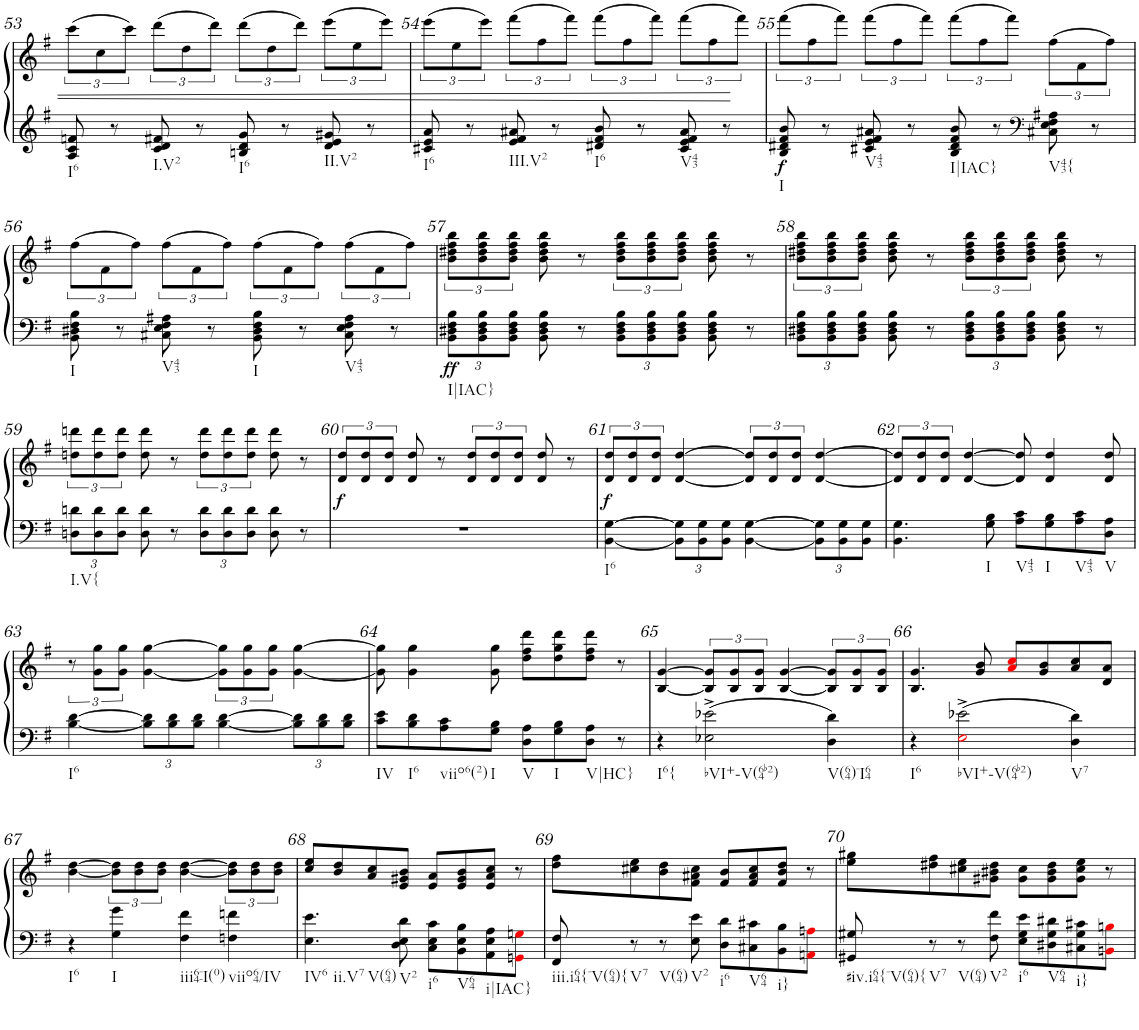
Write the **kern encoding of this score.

**kern	**kern	**dynam
*part1	*part1	*part1
*staff2	*staff1	*staff1/2
*I"Klavier	*	*
*I'Klav.	*	*
!!LO:PB:g=z
*clefG2	*clefG2	*
*k[f#]	*k[f#]	*
*G:	*G:	*
*M4/4	*M4/4	*
*met(c)	*met(c)	*
=53	=53	=53
!LO:TX:b:t=I6	!	!
8A/ 8c/ 8fn/	(12ccc\L	.
.	12cc\	.
8r	.	.
.	12ccc\J)	.
!LO:TX:b:t=I.V2	!	!
8c/ 8d/ 8f#X/	(12ddd\L	.
.	12dd\	.
8r	.	.
.	12ddd\J)	.
!LO:TX:b:t=I6	!	!
8Bn/ 8d/ 8g/	(12ddd\L	.
.	12dd\	.
8r	.	.
.	12ddd\J)	.
!LO:TX:b:t=II.V2	!	!
8d/ 8e/ 8g#X/	(12eee\L	.
.	12ee\	.
8r	.	.
.	12eee\J)	.
=54	=54	=54
!LO:TX:b:t=I6	!	!
8c#X/ 8e/ 8a/	(12eee\L	.
.	12ee\	.
8r	.	.
.	12eee\J)	.
!LO:TX:b:t=III.V2	!	!
8e/ 8f#/ 8a#X/	(12fff#\L	.
.	12ff#\	.
8r	.	.
.	12fff#\J)	.
!LO:TX:b:t=I6	!	!
8d#X/ 8f#/ 8b/	(12fff#\L	.
.	12ff#\	.
8r	.	.
.	12fff#\J)	.
!LO:TX:b:t=V43	!	!
8c#/ 8e/ 8f#/ 8a#/	(12fff#\L	.
.	12ff#\	.
8r	.	.
.	12fff#\J)	.
=55	=55	=55
!LO:TX:b:t=I	!	!
!	!	!LO:DY:b=2
8B/ 8d#X/ 8f#/ 8b/	(12fff#\L	f
.	12ff#\	.
8r	.	.
.	12fff#\J)	.
!LO:TX:b:t=V43	!	!
8c#X/ 8e/ 8f#/ 8a#X/	(12fff#\L	.
.	12ff#\	.
8r	.	.
.	12fff#\J)	.
!LO:TX:b:t=I|IAC}	!	!
8B/ 8d#/ 8f#/ 8b/	(12fff#\L	.
.	12ff#\	.
8r	.	.
.	12fff#\J)	.
*clefF4	*	*
!LO:TX:b:t=V43{	!	!
8C#X\ 8E\ 8F#\ 8A#X\	(12ff#\L	.
.	12f#\	.
8r	.	.
.	12ff#\J)	.
!!LO:LB:g=z
=56	=56	=56
!LO:TX:b:t=I	!	!
8BB\ 8D#X\ 8F#\ 8B\	(12ff#\L	.
.	12f#\	.
8r	.	.
.	12ff#\J)	.
!LO:TX:b:t=V43	!	!
8C#X\ 8E\ 8F#\ 8A#X\	(12ff#\L	.
.	12f#\	.
8r	.	.
.	12ff#\J)	.
!LO:TX:b:t=I	!	!
8BB\ 8D#\ 8F#\ 8B\	(12ff#\L	.
.	12f#\	.
8r	.	.
.	12ff#\J)	.
!LO:TX:b:t=V43	!	!
8C#\ 8E\ 8F#\ 8A#\	(12ff#\L	.
.	12f#\	.
8r	.	.
.	12ff#\J)	.
=57	=57	=57
*Xbrackettup	*	*
!LO:TX:b:t=I|IAC}	!	!
!	!	!LO:DY:b=2
12BB\ 12D#X\ 12F#\ 12B\L	12b\ 12dd#X\ 12ff#\ 12bb\L	ff
12BB\ 12D#\ 12F#\ 12B\	12b\ 12dd#\ 12ff#\ 12bb\	.
12BB\ 12D#\ 12F#\ 12B\J	12b\ 12dd#\ 12ff#\ 12bb\J	.
8BB\ 8D#\ 8F#\ 8B\	8b\ 8dd#\ 8ff#\ 8bb\	.
8r	8r	.
12BB\ 12D#\ 12F#\ 12B\L	12b\ 12dd#\ 12ff#\ 12bb\L	.
12BB\ 12D#\ 12F#\ 12B\	12b\ 12dd#\ 12ff#\ 12bb\	.
12BB\ 12D#\ 12F#\ 12B\J	12b\ 12dd#\ 12ff#\ 12bb\J	.
8BB\ 8D#\ 8F#\ 8B\	8b\ 8dd#\ 8ff#\ 8bb\	.
8r	8r	.
=58	=58	=58
12BB\ 12D#X\ 12F#\ 12B\L	12b\ 12dd#X\ 12ff#\ 12bb\L	.
12BB\ 12D#\ 12F#\ 12B\	12b\ 12dd#\ 12ff#\ 12bb\	.
12BB\ 12D#\ 12F#\ 12B\J	12b\ 12dd#\ 12ff#\ 12bb\J	.
8BB\ 8D#\ 8F#\ 8B\	8b\ 8dd#\ 8ff#\ 8bb\	.
8r	8r	.
12BB\ 12D#\ 12F#\ 12B\L	12b\ 12dd#\ 12ff#\ 12bb\L	.
12BB\ 12D#\ 12F#\ 12B\	12b\ 12dd#\ 12ff#\ 12bb\	.
12BB\ 12D#\ 12F#\ 12B\J	12b\ 12dd#\ 12ff#\ 12bb\J	.
8BB\ 8D#\ 8F#\ 8B\	8b\ 8dd#\ 8ff#\ 8bb\	.
8r	8r	.
!!LO:LB:g=z
=59	=59	=59
!LO:TX:b:t=I.V{	!	!
12Dn\ 12dn\L	12ddn\ 12dddn\L	.
12D\ 12d\	12dd\ 12ddd\	.
12D\ 12d\J	12dd\ 12ddd\J	.
8D\ 8d\	8dd\ 8ddd\	.
8r	8r	.
12D\ 12d\L	12dd\ 12ddd\L	.
12D\ 12d\	12dd\ 12ddd\	.
12D\ 12d\J	12dd\ 12ddd\J	.
8D\ 8d\	8dd\ 8ddd\	.
8r	8r	.
=60	=60	=60
!	!	!LO:DY:b
1r	12d/ 12dd/L	f
.	12d/ 12dd/	.
.	12d/ 12dd/J	.
.	8d/ 8dd/	.
.	8r	.
.	12d/ 12dd/L	.
.	12d/ 12dd/	.
.	12d/ 12dd/J	.
.	8d/ 8dd/	.
.	8r	.
=61	=61	=61
!LO:TX:b:t=I6	!	!
!	!	!LO:DY:b
[4BB\ [4G\	12d/ 12dd/L	f
.	12d/ 12dd/	.
.	12d/ 12dd/J	.
12BB\] 12G\]L	[4d/ [4dd/	.
12BB\ 12G\	.	.
12BB\ 12G\J	.	.
[4BB\ [4G\	12d/] 12dd/]L	.
.	12d/ 12dd/	.
.	12d/ 12dd/J	.
12BB\] 12G\]L	[4d/ [4dd/	.
12BB\ 12G\	.	.
12BB\ 12G\J	.	.
=62	=62	=62
4.BB\ 4.G\	12d/] 12dd/]L	.
.	12d/ 12dd/	.
.	12d/ 12dd/J	.
.	[4d/ [4dd/	.
!LO:TX:b:t=I	!	!
8G\ 8B\	.	.
!LO:TX:b:t=V43	!	!
8A\ 8c\L	8d/] 8dd/]	.
!LO:TX:b:t=I	!	!
8G\ 8B\	4d/ 4dd/	.
!LO:TX:b:t=V43	!	!
8A\ 8c\	.	.
!LO:TX:b:t=V	!	!
8D\ 8A\J	8d/ 8dd/	.
!!LO:LB:g=z
=63	=63	=63
!LO:TX:b:t=I6	!	!
[4B\ [4d\	12r	.
.	12g\ 12gg\L	.
.	12g\ 12gg\J	.
12B\] 12d\]L	[4g\ [4gg\	.
12B\ 12d\	.	.
12B\ 12d\J	.	.
[4B\ [4d\	12g\] 12gg\]L	.
.	12g\ 12gg\	.
.	12g\ 12gg\J	.
12B\] 12d\]L	[4g\ [4gg\	.
12B\ 12d\	.	.
12B\ 12d\J	.	.
=64	=64	=64
!LO:TX:b:t=IV	!	!
8c\ 8e\L	8g\] 8gg\]	.
!LO:TX:b:t=I6	!	!
8B\ 8d\	4g\ 4gg\	.
!LO:TX:b:t=viio6(2)	!	!
8A\ 8c\	.	.
!LO:TX:b:t=I	!	!
8G\ 8B\J	8g\ 8gg\	.
!LO:TX:b:t=V	!	!
8D\ 8A\L	8dd\ 8ff#\ 8ddd\L	.
!LO:TX:b:t=I	!	!
8G\ 8B\	8dd\ 8gg\ 8ddd\	.
!LO:TX:b:t=V|HC}	!	!
8D\ 8A\J	8dd\ 8ff#\ 8ddd\J	.
8r	8r	.
=65	=65	=65
!LO:TX:b:t=I6{	!	!
4r	[4B/ [4g/	.
!LO:TX:b:t=bVI+-V(64b2)	!	!
2E-X\^ 2e-X\^	12B/] 12g/]L	.
.	12B/ 12g/	.
.	12B/ 12g/J	.
.	[4B/ [4g/	.
!LO:TX:b:t=V(64)-I64	!	!
4D\ 4d\	12B/] 12g/]L	.
.	12B/ 12g/	.
.	12B/ 12g/J	.
=66	=66	=66
!LO:TX:b:t=I6	!	!
4r	4.B/ 4.g/	.
!LO:TX:b:t=bVI+-V(64b2)	!	!
2Ei\^ 2e-X\^	.	.
.	8g/ 8b/	.
.	8ai/ 8cci/L	.
.	8g/ 8b/	.
!LO:TX:b:t=V7	!	!
4D\ 4d\	8a/ 8cc/	.
.	8d/ 8a/J	.
!!LO:LB:g=z
=67	=67	=67
!LO:TX:b:t=I6	!	!
4r	[4b\ [4dd\	.
!LO:TX:b:t=I	!	!
4G\ 4g\	12b\] 12dd\]L	.
.	12b\ 12dd\	.
.	12b\ 12dd\J	.
!LO:TX:b:t=iii64-I(0)	!	!
4F#\ 4f#\	[4b\ [4dd\	.
!LO:TX:b:t=viio64/IV	!	!
4Fn\ 4fn\	12b\] 12dd\]L	.
.	12b\ 12dd\	.
.	12b\ 12dd\J	.
=68	=68	=68
!LO:TX:b:t=IV6	!	!
!LO:TX:b:t=ii.V7	!	!
!LO:TX:b:t=V(64)	!	!
4.E\ 4.e\	8cc/ 8ee/L	.
.	8b/ 8dd/	.
.	8a/ 8cc/	.
!LO:TX:b:t=V2	!	!
8D\ 8E\ 8d\	8e/ 8g#X/ 8b/J	.
!LO:TX:b:t=i6	!	!
8C\ 8E\ 8c\L	8e/ 8a/L	.
!LO:TX:b:t=V64	!	!
8BB\ 8E\ 8B\	8e/ 8g#/ 8b/	.
!LO:TX:b:t=i|IAC}	!	!
8AA\ 8E\ 8A\	8e/ 8a/ 8cc/J	.
8GGni\ 8Gni\J	8r	.
=69	=69	=69
!LO:TX:b:t=iii.i64{-V(64){	!	!
8FF#/ 8F#/	8dd\ 8ff#\L	.
!LO:TX:b:t=V7	!	!
8r	8cc#X\ 8ee\	.
!LO:TX:b:t=V(64)	!	!
8r	8b\ 8dd\	.
!LO:TX:b:t=V2	!	!
8E\ 8e\	8f#\ 8a#X\ 8cc#\J	.
!LO:TX:b:t=i6	!	!
8D\ 8d\L	8f#/ 8b/L	.
!LO:TX:b:t=V64	!	!
8C#X\ 8c#X\	8f#/ 8a#/ 8cc#/	.
!LO:TX:b:t=i}	!	!
8BB\ 8B\	8f#/ 8b/ 8dd/J	.
8AAni\ 8Ani\J	8r	.
=70	=70	=70
!LO:TX:b:t=#iv.i64{-V(64){	!	!
8GG#X/ 8G#X/	8ee\ 8gg#X\L	.
!LO:TX:b:t=V7	!	!
8r	8dd#X\ 8ff#\	.
!LO:TX:b:t=V(64)	!	!
8r	8cc#X\ 8ee\	.
!LO:TX:b:t=V2	!	!
8F#\ 8f#\	8g#X\ 8b#X\ 8dd#\J	.
!LO:TX:b:t=i6	!	!
8E\ 8G#\ 8e\L	8g#\ 8cc#\L	.
!LO:TX:b:t=V64	!	!
8D#X\ 8G#\ 8d#X\	8g#\ 8b#\ 8dd#\	.
!LO:TX:b:t=i}	!	!
8C#X\ 8G#\ 8c#X\	8g#\ 8cc#\ 8ee\J	.
8BBni\ 8Bni\J	8r	.
=	=	=
*-	*-	*-
